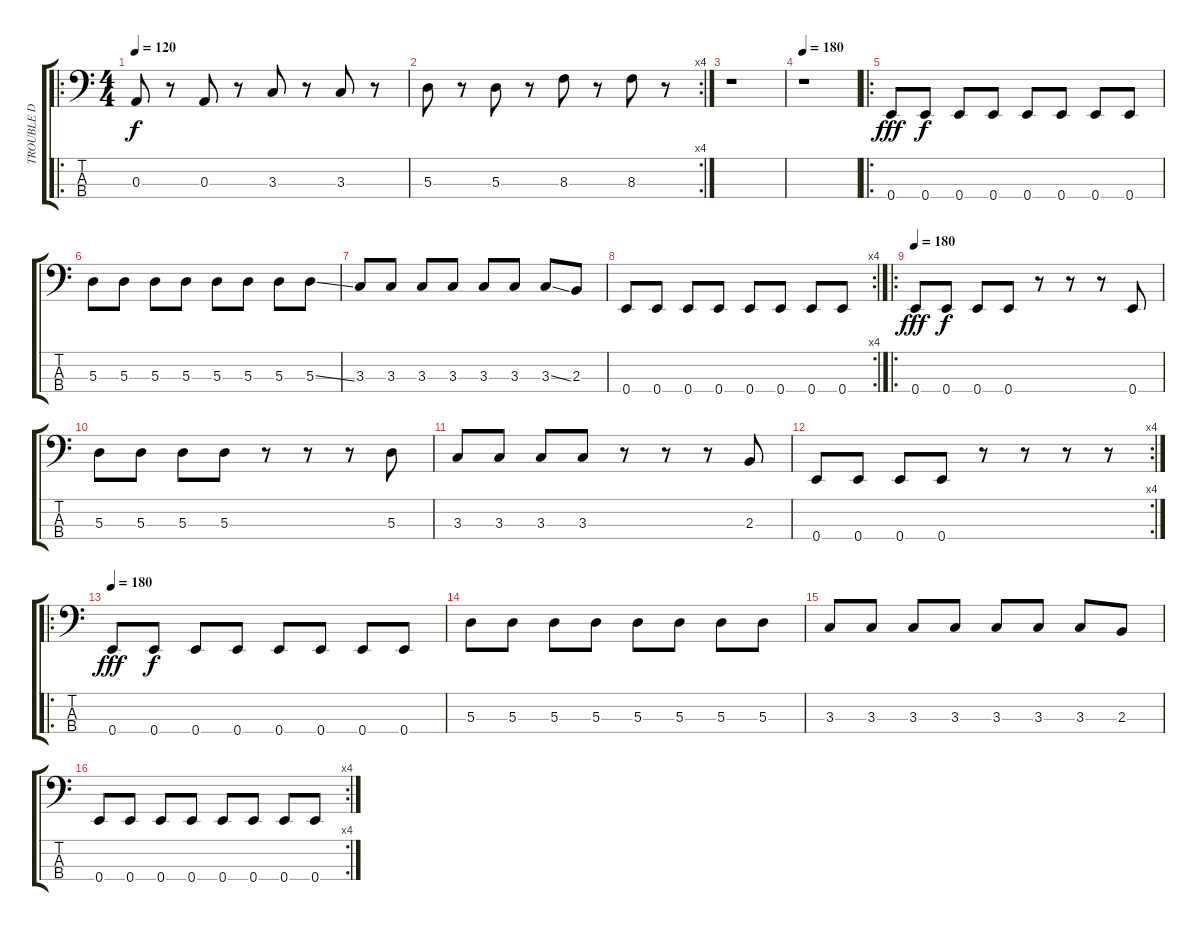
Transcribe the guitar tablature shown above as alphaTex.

\track ("TROUBLE D" "TROUBLE D") {instrument electricbassfinger}
\staff {score tabs}
\tuning (G2 D2 A1 E1) {hide}
\ro
\ts (4 4)
\tempo 120
\clef f4
\ks c
0.3.8{dy f instrument electricbassfinger} r.8 0.3.8 r.8 3.3.8 r.8 3.3.8 r.8 |
\rc 4
5.3.8 r.8 5.3.8 r.8 8.3.8 r.8 8.3.8 r.8 |
r.1 |
\tempo 180
r.1 |
\ro
0.4.8{dy fff} 0.4.8{dy f} 0.4.8 0.4.8 0.4.8 0.4.8 0.4.8 0.4.8 |
5.3.8 5.3.8 5.3.8 5.3.8 5.3.8 5.3.8 5.3.8 5.3{ss}.8 |
3.3.8 3.3.8 3.3.8 3.3.8 3.3.8 3.3.8 3.3{ss}.8 2.3.8 |
\rc 4
0.4.8 0.4.8 0.4.8 0.4.8 0.4.8 0.4.8 0.4.8 0.4.8 |
\ro
\tempo 180
0.4.8{dy fff} 0.4.8{dy f} 0.4.8 0.4.8 r.8 r.8 r.8 0.4.8 |
5.3.8 5.3.8 5.3.8 5.3.8 r.8 r.8 r.8 5.3.8 |
3.3.8 3.3.8 3.3.8 3.3.8 r.8 r.8 r.8 2.3.8 |
\rc 4
0.4.8 0.4.8 0.4.8 0.4.8 r.8 r.8 r.8 r.8 |
\ro
\tempo 180
0.4.8{dy fff} 0.4.8{dy f} 0.4.8 0.4.8 0.4.8 0.4.8 0.4.8 0.4.8 |
5.3.8 5.3.8 5.3.8 5.3.8 5.3.8 5.3.8 5.3.8 5.3.8 |
3.3.8 3.3.8 3.3.8 3.3.8 3.3.8 3.3.8 3.3.8 2.3.8 |
\rc 4
0.4.8 0.4.8 0.4.8 0.4.8 0.4.8 0.4.8 0.4.8 0.4.8
